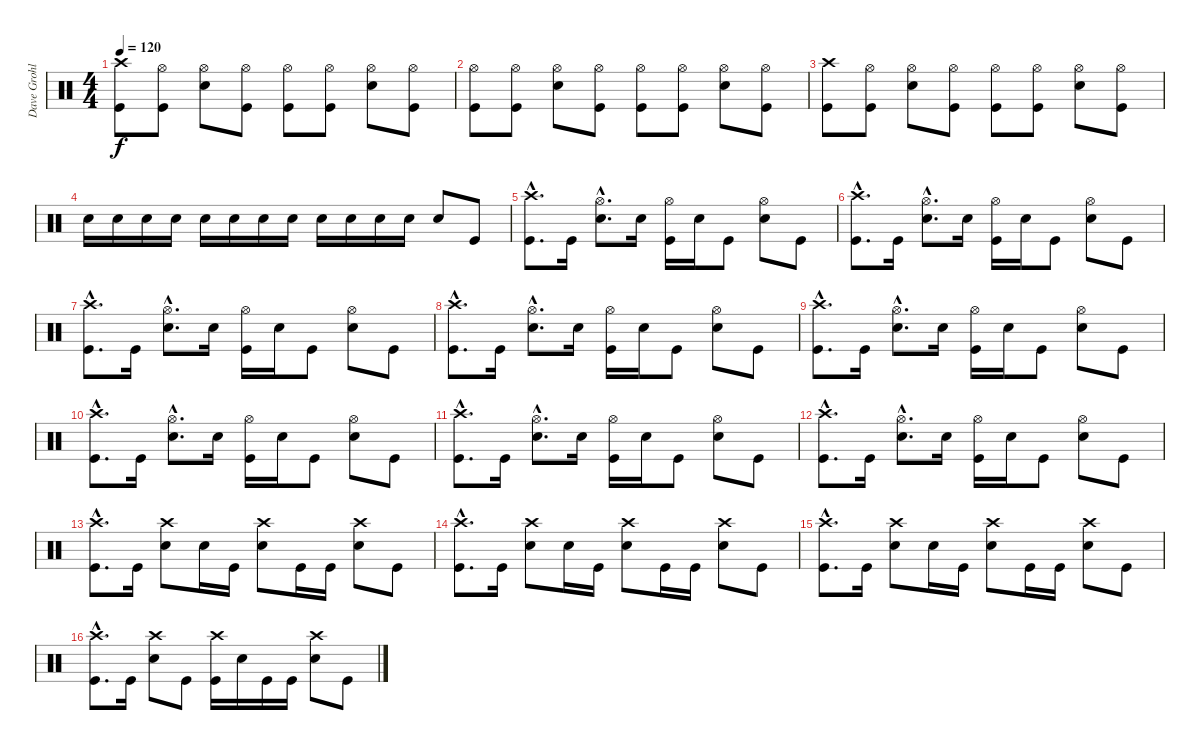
\track ("Dave Grohl - Drums" "Dave Grohl") {instrument percussion}
\staff {score}
\articulation defaults
\ts (4 4)
\tempo 120
\clef neutral
\ks c
("Crash high (hit)" "Kick (hit)").8{dy f} ("Hi-Hat (open)" "Kick (hit)").8 ("Hi-Hat (open)" "Snare (hit) 2").8 ("Hi-Hat (open)" "Kick (hit)").8 ("Hi-Hat (open)" "Kick (hit)").8 ("Hi-Hat (open)" "Kick (hit)").8 ("Hi-Hat (open)" "Snare (hit) 2").8 ("Hi-Hat (open)" "Kick (hit)").8 |
("Hi-Hat (open)" "Kick (hit)").8 ("Hi-Hat (open)" "Kick (hit)").8 ("Hi-Hat (open)" "Snare (hit) 2").8 ("Hi-Hat (open)" "Kick (hit)").8 ("Hi-Hat (open)" "Kick (hit)").8 ("Hi-Hat (open)" "Kick (hit)").8 ("Hi-Hat (open)" "Snare (hit) 2").8 ("Hi-Hat (open)" "Kick (hit)").8 |
("Crash high (hit)" "Kick (hit)").8 ("Hi-Hat (open)" "Kick (hit)").8 ("Hi-Hat (open)" "Snare (hit) 2").8 ("Hi-Hat (open)" "Kick (hit)").8 ("Hi-Hat (open)" "Kick (hit)").8 ("Hi-Hat (open)" "Kick (hit)").8 ("Hi-Hat (open)" "Snare (hit) 2").8 ("Hi-Hat (open)" "Kick (hit)").8 |
"Snare (hit) 2".16 "Snare (hit) 2".16 "Snare (hit) 2".16 "Snare (hit) 2".16 "Snare (hit) 2".16 "Snare (hit) 2".16 "Snare (hit) 2".16 "Snare (hit) 2".16 "Snare (hit) 2".16 "Snare (hit) 2".16 "Snare (hit) 2".16 "Snare (hit) 2".16 "Snare (hit) 2".8 "Kick (hit)".8 |
("Crash high (hit)"{hac} "Kick (hit)"{hac}).8{d} "Kick (hit)".16 ("Hi-Hat (open)"{hac} "Snare (hit) 2"{hac}).8{d} "Snare (hit) 2".16 ("Hi-Hat (open)" "Kick (hit)").16 "Snare (hit) 2".16 "Kick (hit)".8 ("Hi-Hat (open)" "Snare (hit) 2").8 "Kick (hit)".8 |
("Crash high (hit)"{hac} "Kick (hit)"{hac}).8{d} "Kick (hit)".16 ("Hi-Hat (open)"{hac} "Snare (hit) 2"{hac}).8{d} "Snare (hit) 2".16 ("Hi-Hat (open)" "Kick (hit)").16 "Snare (hit) 2".16 "Kick (hit)".8 ("Hi-Hat (open)" "Snare (hit) 2").8 "Kick (hit)".8 |
("Crash high (hit)"{hac} "Kick (hit)"{hac}).8{d} "Kick (hit)".16 ("Hi-Hat (open)"{hac} "Snare (hit) 2"{hac}).8{d} "Snare (hit) 2".16 ("Hi-Hat (open)" "Kick (hit)").16 "Snare (hit) 2".16 "Kick (hit)".8 ("Hi-Hat (open)" "Snare (hit) 2").8 "Kick (hit)".8 |
("Crash high (hit)"{hac} "Kick (hit)"{hac}).8{d} "Kick (hit)".16 ("Hi-Hat (open)"{hac} "Snare (hit) 2"{hac}).8{d} "Snare (hit) 2".16 ("Hi-Hat (open)" "Kick (hit)").16 "Snare (hit) 2".16 "Kick (hit)".8 ("Hi-Hat (open)" "Snare (hit) 2").8 "Kick (hit)".8 |
("Crash high (hit)"{hac} "Kick (hit)"{hac}).8{d} "Kick (hit)".16 ("Hi-Hat (open)"{hac} "Snare (hit) 2"{hac}).8{d} "Snare (hit) 2".16 ("Hi-Hat (open)" "Kick (hit)").16 "Snare (hit) 2".16 "Kick (hit)".8 ("Hi-Hat (open)" "Snare (hit) 2").8 "Kick (hit)".8 |
("Crash high (hit)"{hac} "Kick (hit)"{hac}).8{d} "Kick (hit)".16 ("Hi-Hat (open)"{hac} "Snare (hit) 2"{hac}).8{d} "Snare (hit) 2".16 ("Hi-Hat (open)" "Kick (hit)").16 "Snare (hit) 2".16 "Kick (hit)".8 ("Hi-Hat (open)" "Snare (hit) 2").8 "Kick (hit)".8 |
("Crash high (hit)"{hac} "Kick (hit)"{hac}).8{d} "Kick (hit)".16 ("Hi-Hat (open)"{hac} "Snare (hit) 2"{hac}).8{d} "Snare (hit) 2".16 ("Hi-Hat (open)" "Kick (hit)").16 "Snare (hit) 2".16 "Kick (hit)".8 ("Hi-Hat (open)" "Snare (hit) 2").8 "Kick (hit)".8 |
("Crash high (hit)"{hac} "Kick (hit)"{hac}).8{d} "Kick (hit)".16 ("Hi-Hat (open)"{hac} "Snare (hit) 2"{hac}).8{d} "Snare (hit) 2".16 ("Hi-Hat (open)" "Kick (hit)").16 "Snare (hit) 2".16 "Kick (hit)".8 ("Hi-Hat (open)" "Snare (hit) 2").8 "Kick (hit)".8 |
("Crash high (hit)"{hac} "Kick (hit)"{hac}).8{d} "Kick (hit)".16 ("Crash high (hit)" "Snare (hit) 2").8 "Snare (hit) 2".16 "Kick (hit)".16 ("Crash high (hit)" "Snare (hit) 2").8 "Kick (hit)".16 "Kick (hit)".16 ("Crash high (hit)" "Snare (hit) 2").8 "Kick (hit)".8 |
("Crash high (hit)"{hac} "Kick (hit)"{hac}).8{d} "Kick (hit)".16 ("Crash high (hit)" "Snare (hit) 2").8 "Snare (hit) 2".16 "Kick (hit)".16 ("Crash high (hit)" "Snare (hit) 2").8 "Kick (hit)".16 "Kick (hit)".16 ("Crash high (hit)" "Snare (hit) 2").8 "Kick (hit)".8 |
("Crash high (hit)"{hac} "Kick (hit)"{hac}).8{d} "Kick (hit)".16 ("Crash high (hit)" "Snare (hit) 2").8 "Snare (hit) 2".16 "Kick (hit)".16 ("Crash high (hit)" "Snare (hit) 2").8 "Kick (hit)".16 "Kick (hit)".16 ("Crash high (hit)" "Snare (hit) 2").8 "Kick (hit)".8 |
("Crash high (hit)"{hac} "Kick (hit)"{hac}).8{d} "Kick (hit)".16 ("Crash high (hit)" "Snare (hit) 2").8 "Kick (hit)".8 ("Crash high (hit)" "Kick (hit)").16 "Snare (hit) 2".16 "Kick (hit)".16 "Kick (hit)".16 ("Crash high (hit)" "Snare (hit) 2").8 "Kick (hit)".8
